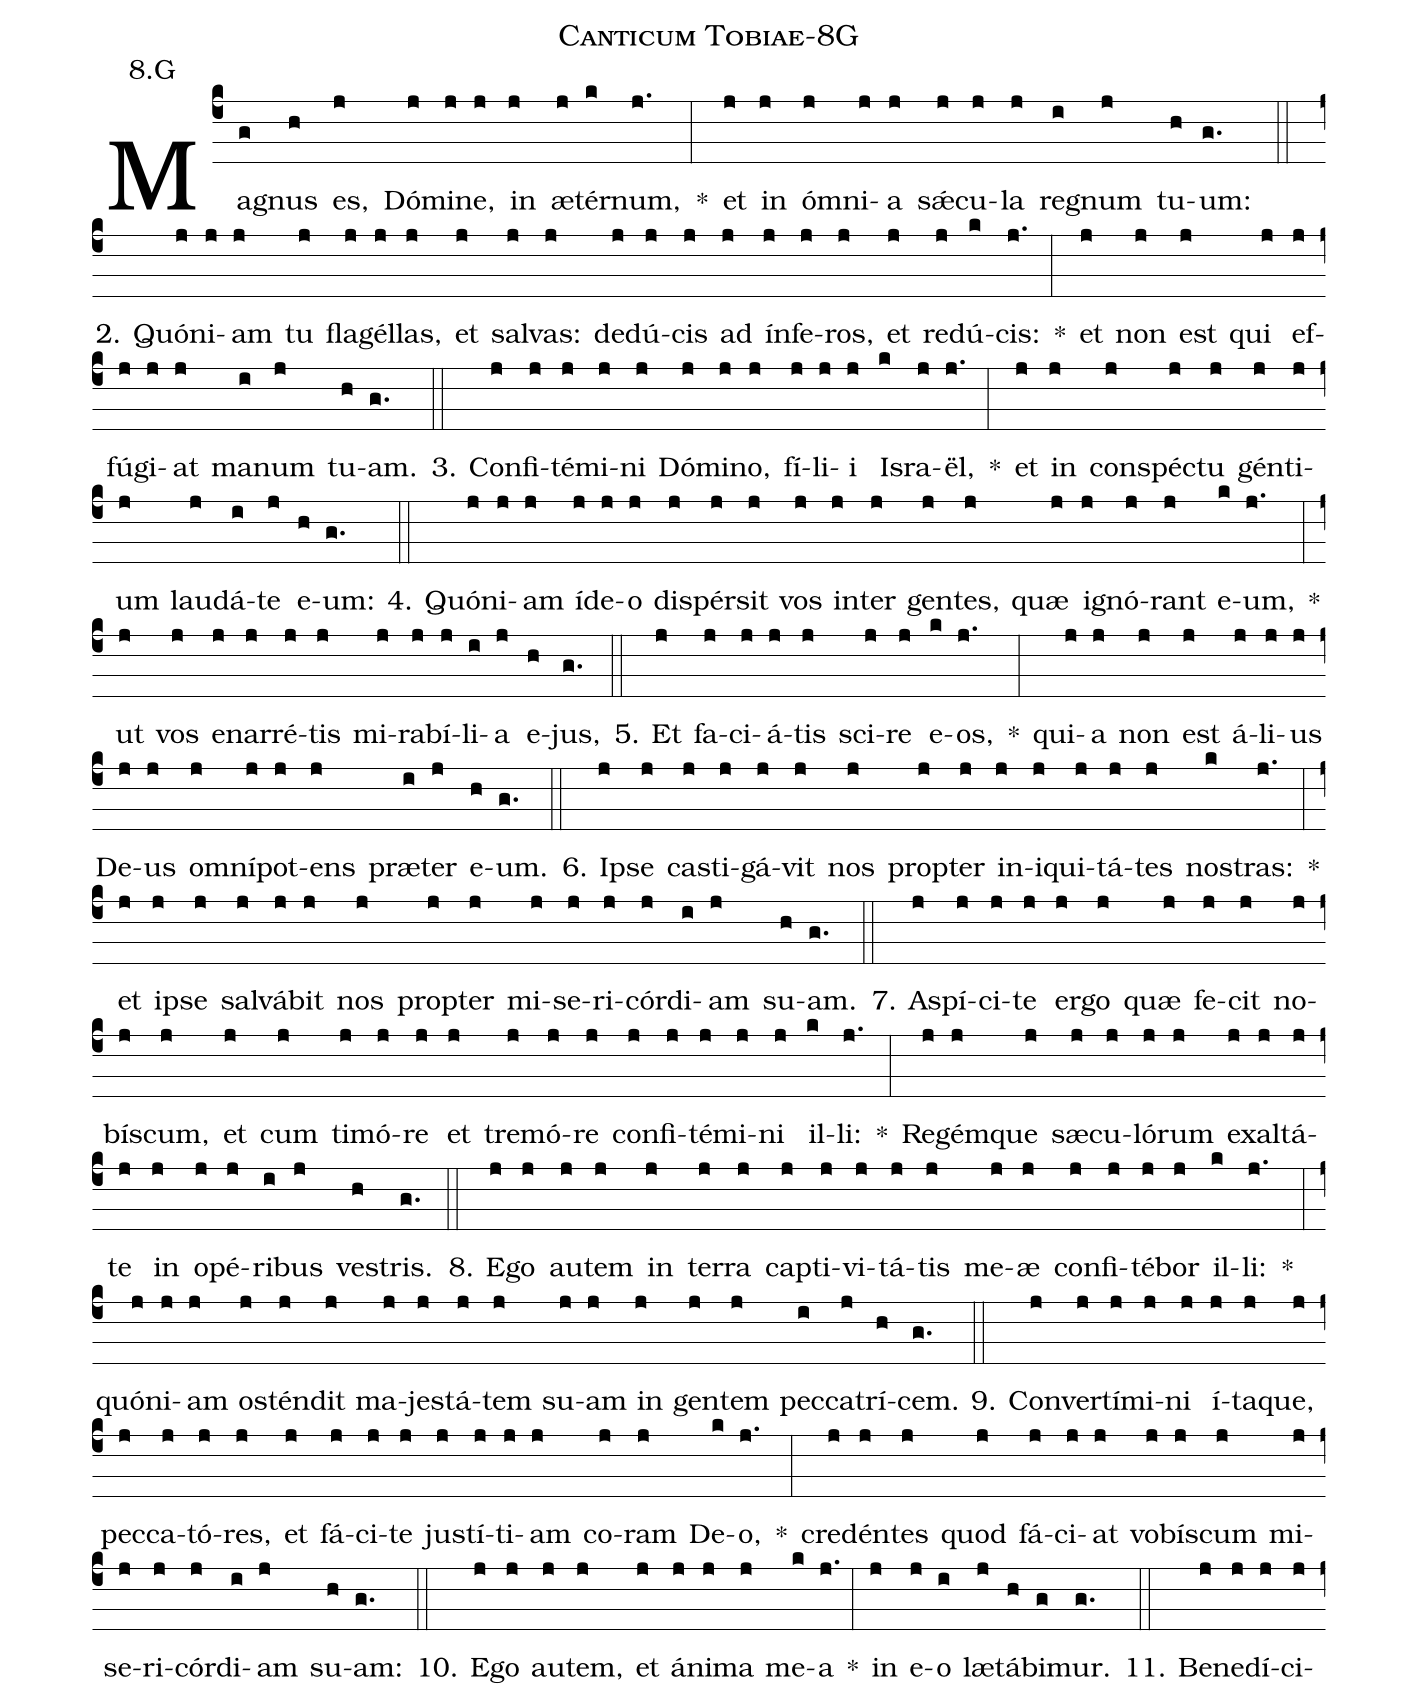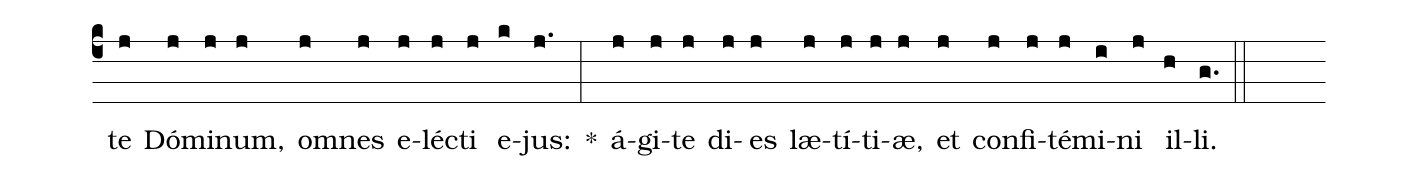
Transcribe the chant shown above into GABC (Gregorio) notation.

name: Canticum Tobiae-8G;
annotation: 8.G;
%%
(c4)Ma(g)gnus(h) es,(j) Dó(j)mi(j)ne,(j) in(j) æ(j)tér(k)num,(j.) *(:) et(j) in(j) óm(j)ni(j)a(j) sǽ(j)cu(j)la(j) re(i)gnum(j) tu(h)um:(g.) (::)
2. Quón(j)i(j)am(j) tu(j) fla(j)gél(j)las,(j) et(j) sal(j)vas:(j) de(j)dú(j)cis(j) ad(j) ín(j)fe(j)ros,(j) et(j) re(j)dú(k)cis:(j.) *(:) et(j) non(j) est(j) qui(j) ef(j)fú(j)gi(j)at(j) ma(i)num(j) tu(h)am.(g.) (::)
3. Con(j)fi(j)té(j)mi(j)ni(j) Dó(j)mi(j)no,(j) fí(j)li(j)i(j) Is(k)ra(j)ël,(j.) *(:) et(j) in(j) con(j)spéc(j)tu(j) gén(j)ti(j)um(j) lau(j)dá(i)te(j) e(h)um:(g.) (::)
4. Quón(j)i(j)am(j) íd(j)e(j)o(j) di(j)spér(j)sit(j) vos(j) in(j)ter(j) gen(j)tes,(j) quæ(j) i(j)gnó(j)rant(j) e(k)um,(j.) *(:) ut(j) vos(j) e(j)nar(j)ré(j)tis(j) mi(j)ra(j)bí(j)li(i)a(j) e(h)jus,(g.) (::)
5. Et(j) fa(j)ci(j)á(j)tis(j) sci(j)re(j) e(k)os,(j.) *(:) qui(j)a(j) non(j) est(j) á(j)li(j)us(j) De(j)us(j) om(j)ní(j)pot(j)ens(j) præ(i)ter(j) e(h)um.(g.) (::)
6. Ip(j)se(j) cas(j)ti(j)gá(j)vit(j) nos(j) prop(j)ter(j) in(j)i(j)qui(j)tá(j)tes(j) nos(k)tras:(j.) *(:) et(j) ip(j)se(j) sal(j)vá(j)bit(j) nos(j) prop(j)ter(j) mi(j)se(j)ri(j)cór(j)di(i)am(j) su(h)am.(g.) (::)
7. A(j)spí(j)ci(j)te(j) er(j)go(j) quæ(j) fe(j)cit(j) no(j)bís(j)cum,(j) et(j) cum(j) ti(j)mó(j)re(j) et(j) tre(j)mó(j)re(j) con(j)fi(j)té(j)mi(j)ni(j) il(k)li:(j.) *(:) Re(j)gém(j)que(j) sæ(j)cu(j)ló(j)rum(j) ex(j)al(j)tá(j)te(j) in(j) o(j)pé(j)ri(i)bus(j) ves(h)tris.(g.) (::)
8. E(j)go(j) au(j)tem(j) in(j) ter(j)ra(j) cap(j)ti(j)vi(j)tá(j)tis(j) me(j)æ(j) con(j)fi(j)té(j)bor(j) il(k)li:(j.) *(:) quón(j)i(j)am(j) os(j)tén(j)dit(j) ma(j)jes(j)tá(j)tem(j) su(j)am(j) in(j) gen(j)tem(j) pec(i)ca(j)trí(h)cem.(g.) (::)
9. Con(j)ver(j)tí(j)mi(j)ni(j) í(j)ta(j)que,(j) pec(j)ca(j)tó(j)res,(j) et(j) fá(j)ci(j)te(j) jus(j)tí(j)ti(j)am(j) co(j)ram(j) De(k)o,(j.) *(:) cre(j)dén(j)tes(j) quod(j) fá(j)ci(j)at(j) vo(j)bís(j)cum(j) mi(j)se(j)ri(j)cór(j)di(i)am(j) su(h)am:(g.) (::)
10. E(j)go(j) au(j)tem,(j) et(j) á(j)ni(j)ma(j) me(k)a(j.) *(:) in(j) e(j)o(i) læ(j)tá(h)bi(g)mur.(g.) (::)
11. Be(j)ne(j)dí(j)ci(j)te(j) Dó(j)mi(j)num,(j) om(j)nes(j) e(j)léc(j)ti(j) e(k)jus:(j.) *(:) á(j)gi(j)te(j) di(j)es(j) læ(j)tí(j)ti(j)æ,(j) et(j) con(j)fi(j)té(j)mi(i)ni(j) il(h)li.(g.) (::)
